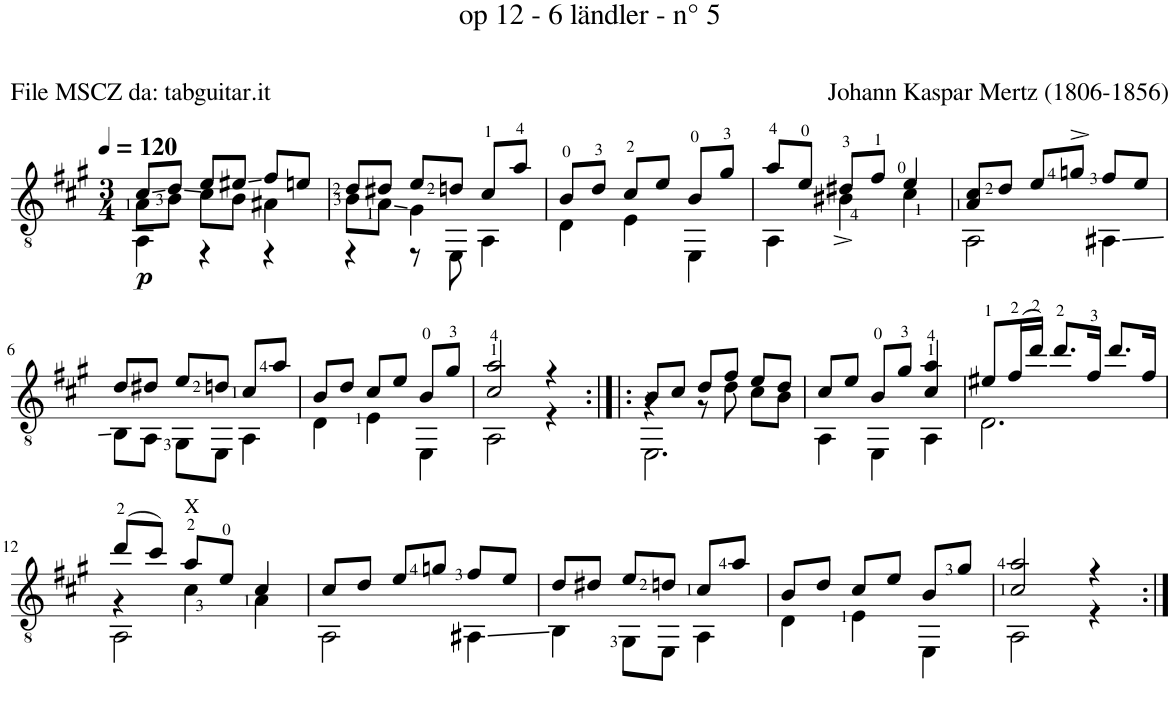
**kern	**dynam
*part1	*part1
*staff1	*staff1
*I"Guitar	*
*I'Guit.	*
*clefGv2	*
*k[f#c#g#]	*
*M3/4	*
*MM120	*
=1	=1
*^	*
*	*^	*
!	!	!	!LO:DY:b
8c#/L	8A\L	4AA\	p
8d/J	8B\J	.	.
8e/L	8c#\L	4r	.
8e#X/J	8B\J	.	.
8f#/L	4A#X\	4r	.
8en/J	.	.	.
=2	=2	=2	=2
8d/L	8B\L	4r	.
8d#X/J	8A\J	.	.
8e/L	4G#\	8r	.
8dn/J	.	8EE\	.
8c#/L	4ryy	4AA\	.
8a/J	.	.	.
*	*v	*v	*
=3	=3	=3
8B/L	4D\	.
8d/J	.	.
8c#/L	4E\	.
8e/J	.	.
8B/L	4EE\	.
8g#/J	.	.
=4	=4	=4
8a/L	4AA\	.
8e/J	.	.
8d#X/L	4B#X^\	.
8f#/J	.	.
4e/	4c#\	.
=5	=5	=5
8A/ 8c#/L	2AA\	.
8d/J	.	.
8e/L	.	.
8gn^/J	.	.
8f#/L	4AA#X\	.
8e/J	.	.
!!LO:LB:g=z	!!
=6	=6	=6
8d/L	8BB\L	.
8d#X/J	8AA\J	.
8e/L	8GG#\L	.
8dn/J	8EE\J	.
8c#/L	4AA\	.
8a/J	.	.
=7	=7	=7
8B/L	4D\	.
8d/J	.	.
8c#/L	4E\	.
8e/J	.	.
8B/L	4EE\	.
8g#/J	.	.
=8	=8	=8
2c#/ 2a/	2AA\	.
4r	4r	.
=9:|!|:	=9:|!|:	=9:|!|:
*	*^	*
8B/L	4r	2.EE\	.
8c#/J	.	.	.
8d/L	8r	.	.
8f#/J	8d\	.	.
8e/L	8c#\L	.	.
8d/J	8B\J	.	.
*	*v	*v	*
=10	=10	=10
8c#/L	4AA\	.
8e/J	.	.
8B/L	4EE\	.
8g#/J	.	.
4c#/ 4a/	4AA\	.
=11	=11	=11
8e#X/L	2.D\	.
(16f#/L	.	.
16dd/JJ)	.	.
8.dd/L	.	.
16f#/Jk	.	.
8.dd/L	.	.
16f#/Jk	.	.
!!LO:LB:g=z	!!
=12	=12	=12
*	*^	*
(8dd/L	4r	2AA\	.
8cc#/J)	.	.	.
!LO:TX:a:t=X	!	!	!
8a/L	4c#\	.	.
8e/J	.	.	.
4c#/	4A\	4ryy	.
*	*v	*v	*
=13	=13	=13
8c#/L	2AA\	.
8d/J	.	.
8e/L	.	.
8gn/J	.	.
8f#/L	4AA#X\	.
8e/J	.	.
=14	=14	=14
8d/L	4BB\	.
8d#X/J	.	.
8e/L	8GG#\L	.
8dn/J	8EE\J	.
8c#/L	4AA\	.
8a/J	.	.
=15	=15	=15
8B/L	4D\	.
8d/J	.	.
8c#/L	4E\	.
8e/J	.	.
8B/L	4EE\	.
8g#/J	.	.
=16	=16	=16
2c#/ 2a/	2AA\	.
4r	4r	.
*v	*v	*
=:|!	=:|!
*-	*-
